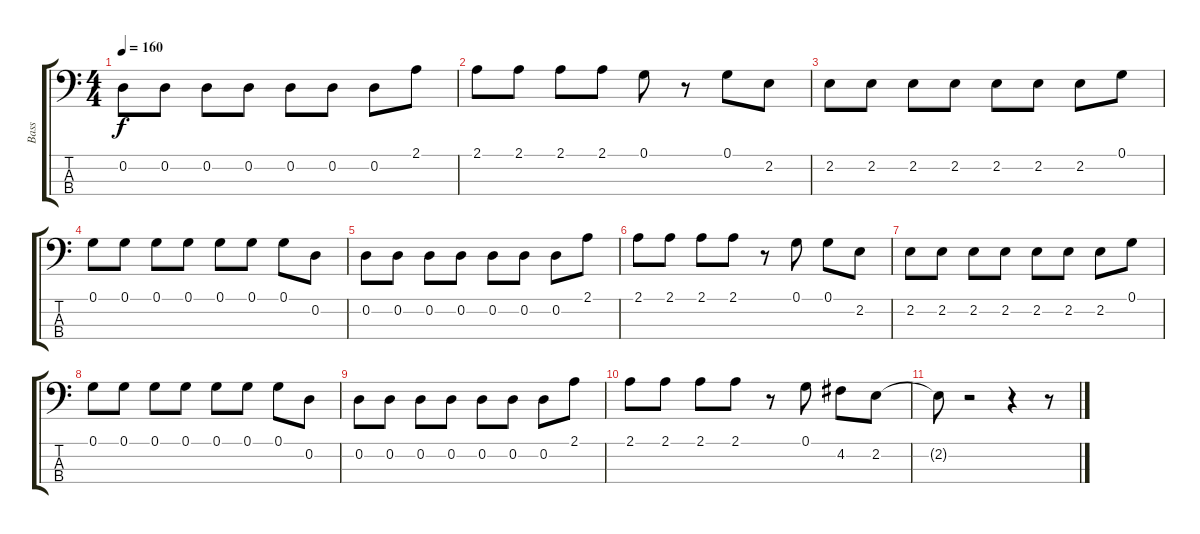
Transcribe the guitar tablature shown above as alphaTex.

\track ("Bass" "Bass") {instrument electricbasspick}
\staff {score tabs}
\tuning (G2 D2 A1 E1) {hide}
\ts (4 4)
\tempo 160
\clef f4
\ks c
0.2.8{dy f} 0.2.8 0.2.8 0.2.8 0.2.8 0.2.8 0.2.8 2.1.8 |
2.1.8 2.1.8 2.1.8 2.1.8 0.1.8 r.8 0.1.8 2.2.8 |
2.2.8 2.2.8 2.2.8 2.2.8 2.2.8 2.2.8 2.2.8 0.1.8 |
0.1.8 0.1.8 0.1.8 0.1.8 0.1.8 0.1.8 0.1.8 0.2.8 |
0.2.8 0.2.8 0.2.8 0.2.8 0.2.8 0.2.8 0.2.8 2.1.8 |
2.1.8 2.1.8 2.1.8 2.1.8 r.8 0.1.8 0.1.8 2.2.8 |
2.2.8 2.2.8 2.2.8 2.2.8 2.2.8 2.2.8 2.2.8 0.1.8 |
0.1.8 0.1.8 0.1.8 0.1.8 0.1.8 0.1.8 0.1.8 0.2.8 |
0.2.8 0.2.8 0.2.8 0.2.8 0.2.8 0.2.8 0.2.8 2.1.8 |
2.1.8 2.1.8 2.1.8 2.1.8 r.8 0.1.8 4.2.8 2.2.8 |
2.2{t}.8 r.2 r.4 r.8
